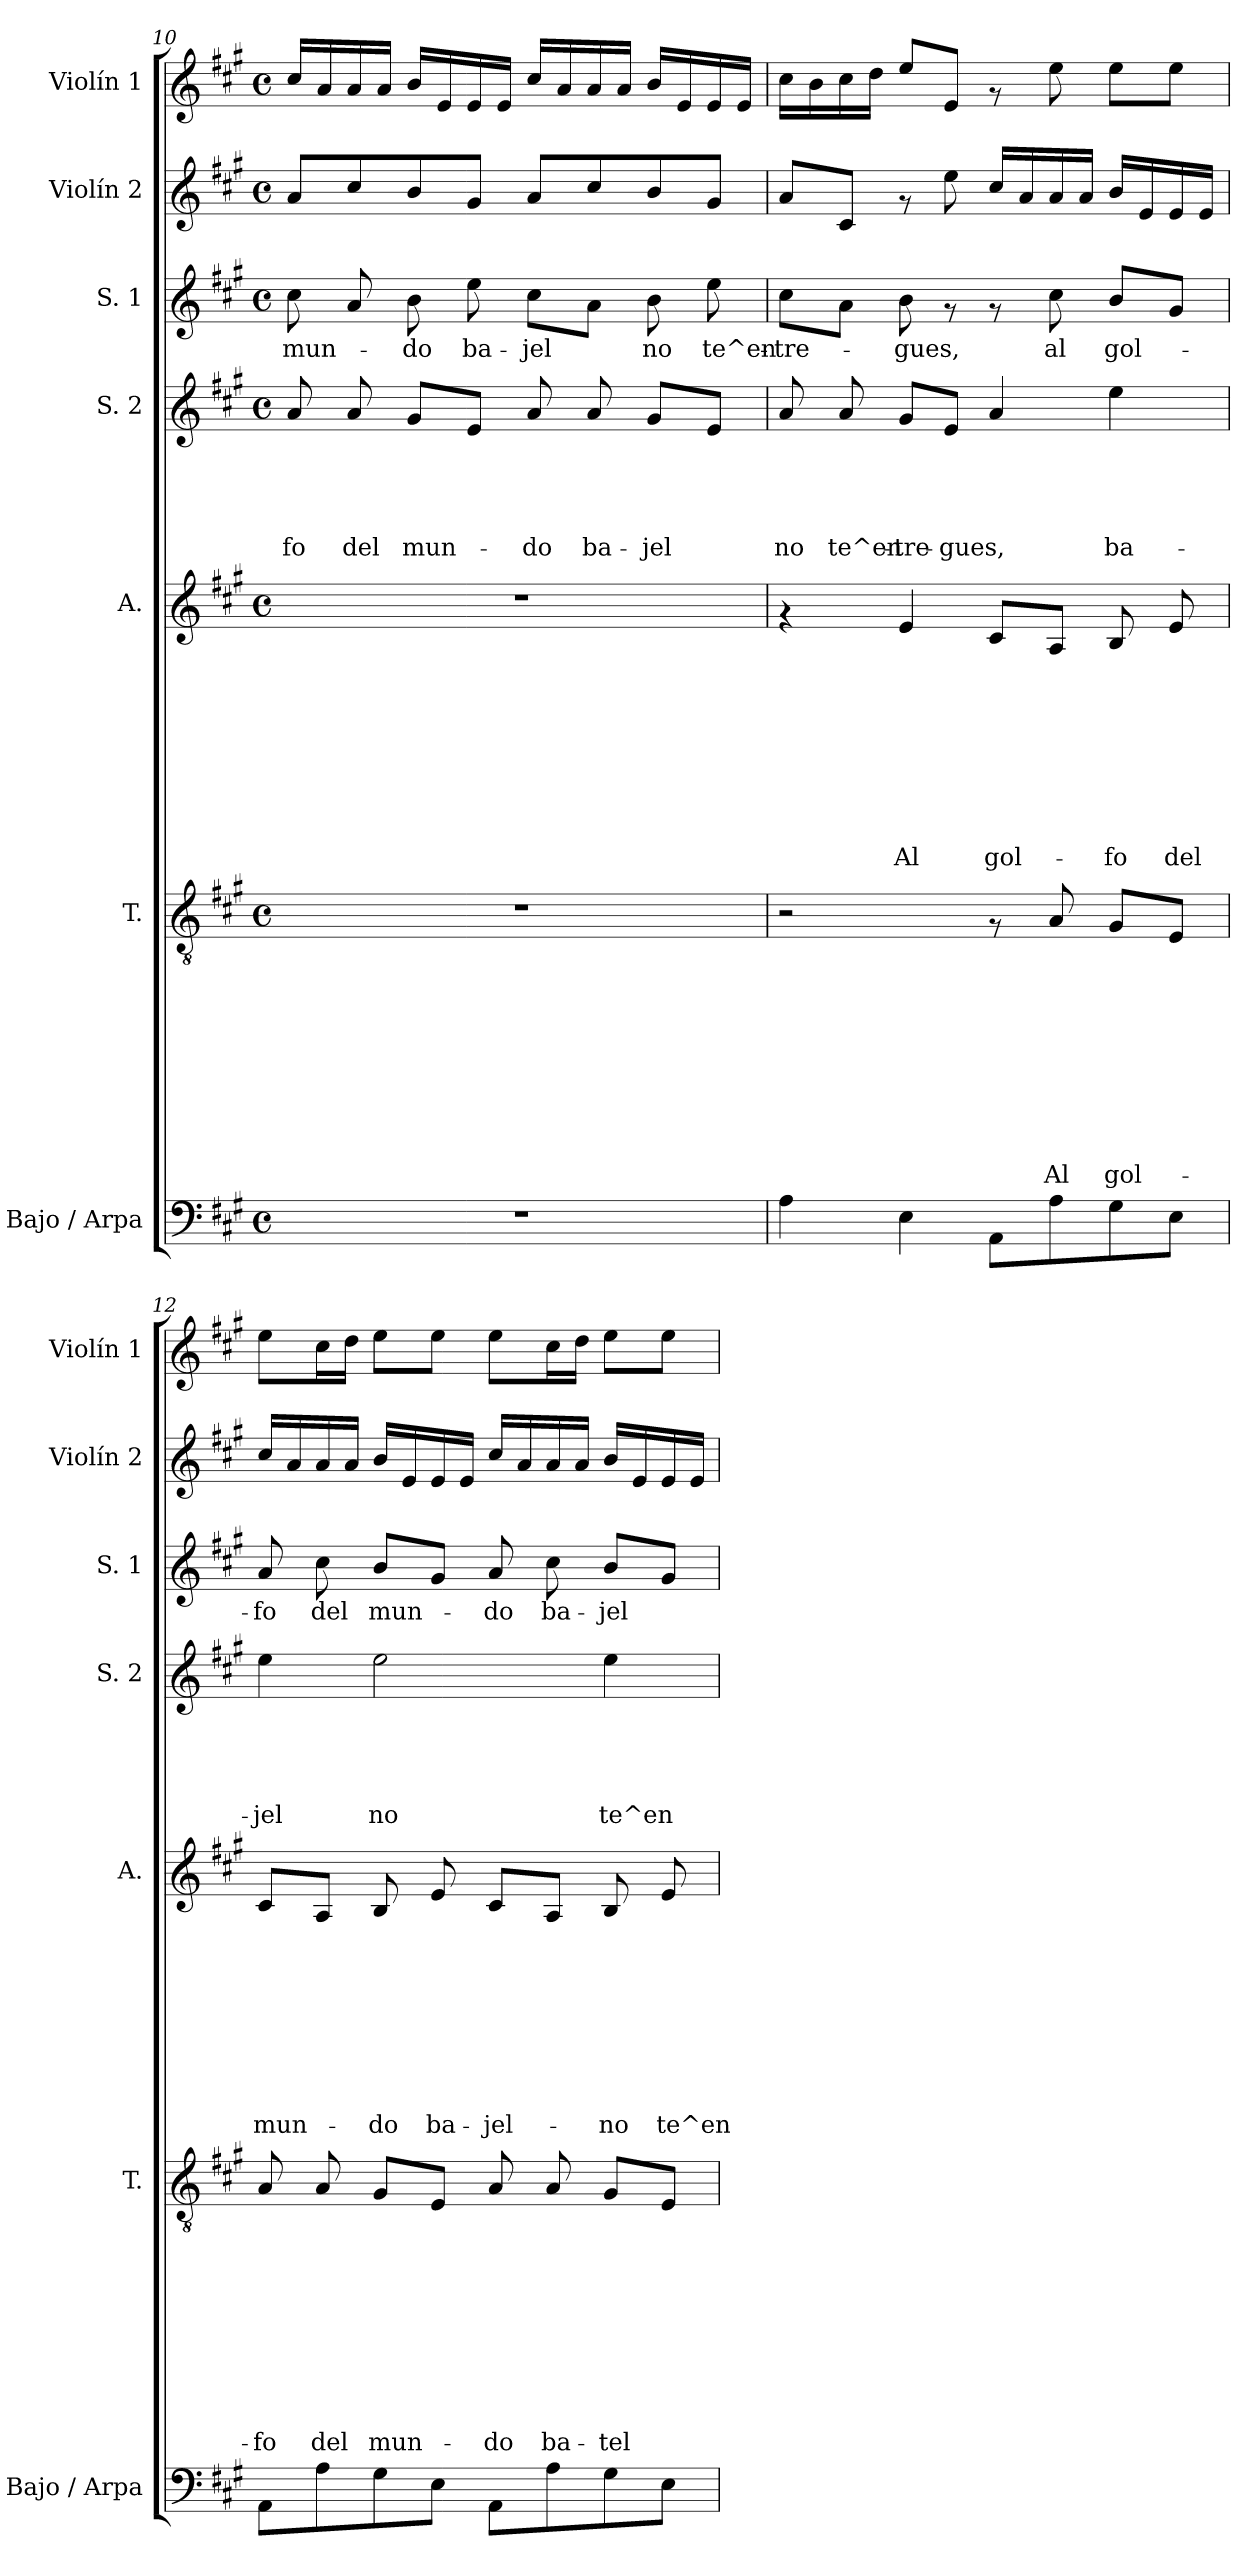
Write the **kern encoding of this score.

**kern	**kern	**text	**text	**text	**text	**text	**text	**text	**text	**text	**text	**kern	**text	**text	**text	**text	**text	**text	**text	**text	**text	**kern	**text	**text	**text	**text	**text	**kern	**text	**kern	**kern
*part7	*part6	*part6	*part6	*part6	*part6	*part6	*part6	*part6	*part6	*part6	*part6	*part5	*part5	*part5	*part5	*part5	*part5	*part5	*part5	*part5	*part5	*part4	*part4	*part4	*part4	*part4	*part4	*part3	*part3	*part2	*part1
*staff7	*staff6	*staff6	*staff6	*staff6	*staff6	*staff6	*staff6	*staff6	*staff6	*staff6	*staff6	*staff5	*staff5	*staff5	*staff5	*staff5	*staff5	*staff5	*staff5	*staff5	*staff5	*staff4	*staff4	*staff4	*staff4	*staff4	*staff4	*staff3	*staff3	*staff2	*staff1
*I"Bajo / Arpa	*I"T.	*	*	*	*	*	*	*	*	*	*	*I"A.	*	*	*	*	*	*	*	*	*	*I"S. 2	*	*	*	*	*	*I"S. 1	*	*I"Violín 2	*I"Violín 1
*I'Bajo / Arpa	*I'T.	*	*	*	*	*	*	*	*	*	*	*I'A.	*	*	*	*	*	*	*	*	*	*I'S. 2	*	*	*	*	*	*I'S. 1	*	*I'Violín 2	*I'Violín 1
!!LO:LB:g=z
*clefF4	*clefGv2	*	*	*	*	*	*	*	*	*	*	*clefG2	*	*	*	*	*	*	*	*	*	*clefG2	*	*	*	*	*	*clefG2	*	*clefG2	*clefG2
*k[f#c#g#]	*k[f#c#g#]	*	*	*	*	*	*	*	*	*	*	*k[f#c#g#]	*	*	*	*	*	*	*	*	*	*k[f#c#g#]	*	*	*	*	*	*k[f#c#g#]	*	*k[f#c#g#]	*k[f#c#g#]
*A:	*A:	*	*	*	*	*	*	*	*	*	*	*A:	*	*	*	*	*	*	*	*	*	*A:	*	*	*	*	*	*A:	*	*A:	*A:
*M4/4	*M4/4	*	*	*	*	*	*	*	*	*	*	*M4/4	*	*	*	*	*	*	*	*	*	*M4/4	*	*	*	*	*	*M4/4	*	*M4/4	*M4/4
*met(c)	*met(c)	*	*	*	*	*	*	*	*	*	*	*met(c)	*	*	*	*	*	*	*	*	*	*met(c)	*	*	*	*	*	*met(c)	*	*met(c)	*met(c)
=10	=10	=10	=10	=10	=10	=10	=10	=10	=10	=10	=10	=10	=10	=10	=10	=10	=10	=10	=10	=10	=10	=10	=10	=10	=10	=10	=10	=10	=10	=10	=10
!	!	!	!	!	!	!	!	!	!	!	!	!	!	!	!	!	!	!	!	!	!	!	!	!	!	!	!LO:LY:b	!	!LO:LY:b	!	!
1r	1r	.	.	.	.	.	.	.	.	.	.	1r	.	.	.	.	.	.	.	.	.	8a/	.	.	.	.	-fo	8cc#\	mun-	8a/L	16cc#/LL
.	.	.	.	.	.	.	.	.	.	.	.	.	.	.	.	.	.	.	.	.	.	.	.	.	.	.	.	.	.	.	16a/
!	!	!	!	!	!	!	!	!	!	!	!	!	!	!	!	!	!	!	!	!	!	!	!	!	!	!	!LO:LY:b	!	!	!	!
.	.	.	.	.	.	.	.	.	.	.	.	.	.	.	.	.	.	.	.	.	.	8a/	.	.	.	.	del	8a/	.	8cc#/	16a/
.	.	.	.	.	.	.	.	.	.	.	.	.	.	.	.	.	.	.	.	.	.	.	.	.	.	.	.	.	.	.	16a/JJ
!	!	!	!	!	!	!	!	!	!	!	!	!	!	!	!	!	!	!	!	!	!	!	!	!	!	!	!LO:LY:b	!	!LO:LY:b	!	!
.	.	.	.	.	.	.	.	.	.	.	.	.	.	.	.	.	.	.	.	.	.	8g#/L	.	.	.	.	mun-	8b\	-do	8b/	16b/LL
.	.	.	.	.	.	.	.	.	.	.	.	.	.	.	.	.	.	.	.	.	.	.	.	.	.	.	.	.	.	.	16e/
!	!	!	!	!	!	!	!	!	!	!	!	!	!	!	!	!	!	!	!	!	!	!	!	!	!	!	!	!	!LO:LY:b	!	!
.	.	.	.	.	.	.	.	.	.	.	.	.	.	.	.	.	.	.	.	.	.	8e/J	.	.	.	.	.	8ee\	ba-	8g#/J	16e/
.	.	.	.	.	.	.	.	.	.	.	.	.	.	.	.	.	.	.	.	.	.	.	.	.	.	.	.	.	.	.	16e/JJ
!	!	!	!	!	!	!	!	!	!	!	!	!	!	!	!	!	!	!	!	!	!	!	!	!	!	!	!LO:LY:b	!	!LO:LY:b	!	!
.	.	.	.	.	.	.	.	.	.	.	.	.	.	.	.	.	.	.	.	.	.	8a/	.	.	.	.	-do	8cc#\L	-jel	8a/L	16cc#/LL
.	.	.	.	.	.	.	.	.	.	.	.	.	.	.	.	.	.	.	.	.	.	.	.	.	.	.	.	.	.	.	16a/
!	!	!	!	!	!	!	!	!	!	!	!	!	!	!	!	!	!	!	!	!	!	!	!	!	!	!	!LO:LY:b	!	!	!	!
.	.	.	.	.	.	.	.	.	.	.	.	.	.	.	.	.	.	.	.	.	.	8a/	.	.	.	.	ba-	8a\J	.	8cc#/	16a/
.	.	.	.	.	.	.	.	.	.	.	.	.	.	.	.	.	.	.	.	.	.	.	.	.	.	.	.	.	.	.	16a/JJ
!	!	!	!	!	!	!	!	!	!	!	!	!	!	!	!	!	!	!	!	!	!	!	!	!	!	!	!LO:LY:b	!	!LO:LY:b	!	!
.	.	.	.	.	.	.	.	.	.	.	.	.	.	.	.	.	.	.	.	.	.	8g#/L	.	.	.	.	-jel	8b\	no	8b/	16b/LL
.	.	.	.	.	.	.	.	.	.	.	.	.	.	.	.	.	.	.	.	.	.	.	.	.	.	.	.	.	.	.	16e/
!	!	!	!	!	!	!	!	!	!	!	!	!	!	!	!	!	!	!	!	!	!	!	!	!	!	!	!	!	!LO:LY:b	!	!
.	.	.	.	.	.	.	.	.	.	.	.	.	.	.	.	.	.	.	.	.	.	8e/J	.	.	.	.	.	8ee\	te^en-	8g#/J	16e/
.	.	.	.	.	.	.	.	.	.	.	.	.	.	.	.	.	.	.	.	.	.	.	.	.	.	.	.	.	.	.	16e/JJ
=11	=11	=11	=11	=11	=11	=11	=11	=11	=11	=11	=11	=11	=11	=11	=11	=11	=11	=11	=11	=11	=11	=11	=11	=11	=11	=11	=11	=11	=11	=11	=11
!	!	!	!	!	!	!	!	!	!	!	!	!	!	!	!	!	!	!	!	!	!	!	!	!	!	!	!LO:LY:b	!	!LO:LY:b	!	!
4A\	2r	.	.	.	.	.	.	.	.	.	.	4rf	.	.	.	.	.	.	.	.	.	8a/	.	.	.	.	no	8cc#\L	-tre-	8a/L	16cc#\LL
.	.	.	.	.	.	.	.	.	.	.	.	.	.	.	.	.	.	.	.	.	.	.	.	.	.	.	.	.	.	.	16b\
!	!	!	!	!	!	!	!	!	!	!	!	!	!	!	!	!	!	!	!	!	!	!	!	!	!	!	!LO:LY:b	!	!	!	!
.	.	.	.	.	.	.	.	.	.	.	.	.	.	.	.	.	.	.	.	.	.	8a/	.	.	.	.	te^en-	8a\J	.	8c#/J	16cc#\
.	.	.	.	.	.	.	.	.	.	.	.	.	.	.	.	.	.	.	.	.	.	.	.	.	.	.	.	.	.	.	16dd\JJ
!	!	!	!	!	!	!	!	!	!	!	!	!	!	!	!	!	!	!	!	!	!LO:LY:b	!	!	!	!	!	!LO:LY:b	!	!LO:LY:b	!	!
4E\	.	.	.	.	.	.	.	.	.	.	.	4e/	.	.	.	.	.	.	.	.	Al	8g#/L	.	.	.	.	-tre-	8b\	-gues,	8rf	8ee/L
!	!	!	!	!	!	!	!	!	!	!	!	!	!	!	!	!	!	!	!	!	!	!	!	!	!	!	!LO:LY:b	!	!	!	!
.	.	.	.	.	.	.	.	.	.	.	.	.	.	.	.	.	.	.	.	.	.	8e/J	.	.	.	.	-gues,	8rf	.	8ee\	8e/J
!	!	!	!	!	!	!	!	!	!	!	!	!	!	!	!	!	!	!	!	!	!LO:LY:b	!	!	!	!	!	!	!	!	!	!
8AA\L	8rF	.	.	.	.	.	.	.	.	.	.	8c#/L	.	.	.	.	.	.	.	.	gol-	4a/	.	.	.	.	.	8rf	.	16cc#/LL	8rf
.	.	.	.	.	.	.	.	.	.	.	.	.	.	.	.	.	.	.	.	.	.	.	.	.	.	.	.	.	.	16a/	.
!	!	!	!	!	!	!	!	!	!	!	!LO:LY:b	!	!	!	!	!	!	!	!	!	!	!	!	!	!	!	!	!	!LO:LY:b	!	!
8A\	8A/	.	.	.	.	.	.	.	.	.	Al	8A/J	.	.	.	.	.	.	.	.	.	.	.	.	.	.	.	8cc#\	al	16a/	8ee\
.	.	.	.	.	.	.	.	.	.	.	.	.	.	.	.	.	.	.	.	.	.	.	.	.	.	.	.	.	.	16a/JJ	.
!	!	!	!	!	!	!	!	!	!	!	!LO:LY:b	!	!	!	!	!	!	!	!	!	!LO:LY:b	!	!	!	!	!	!LO:LY:b	!	!LO:LY:b	!	!
8G#\	8G#/L	.	.	.	.	.	.	.	.	.	gol-	8B/	.	.	.	.	.	.	.	.	-fo	4ee\	.	.	.	.	ba-	8b/L	gol-	16b/LL	8ee\L
.	.	.	.	.	.	.	.	.	.	.	.	.	.	.	.	.	.	.	.	.	.	.	.	.	.	.	.	.	.	16e/	.
!	!	!	!	!	!	!	!	!	!	!	!	!	!	!	!	!	!	!	!	!	!LO:LY:b	!	!	!	!	!	!	!	!	!	!
8E\J	8E/J	.	.	.	.	.	.	.	.	.	.	8e/	.	.	.	.	.	.	.	.	del	.	.	.	.	.	.	8g#/J	.	16e/	8ee\J
.	.	.	.	.	.	.	.	.	.	.	.	.	.	.	.	.	.	.	.	.	.	.	.	.	.	.	.	.	.	16e/JJ	.
=12	=12	=12	=12	=12	=12	=12	=12	=12	=12	=12	=12	=12	=12	=12	=12	=12	=12	=12	=12	=12	=12	=12	=12	=12	=12	=12	=12	=12	=12	=12	=12
!	!	!	!	!	!	!	!	!	!	!	!LO:LY:b	!	!	!	!	!	!	!	!	!	!LO:LY:b	!	!	!	!	!	!LO:LY:b	!	!LO:LY:b	!	!
8AA\L	8A/	.	.	.	.	.	.	.	.	.	-fo	8c#/L	.	.	.	.	.	.	.	.	mun-	4ee\	.	.	.	.	-jel	8a/	-fo	16cc#/LL	8ee\L
.	.	.	.	.	.	.	.	.	.	.	.	.	.	.	.	.	.	.	.	.	.	.	.	.	.	.	.	.	.	16a/	.
!	!	!	!	!	!	!	!	!	!	!	!LO:LY:b	!	!	!	!	!	!	!	!	!	!	!	!	!	!	!	!	!	!LO:LY:b	!	!
8A\	8A/	.	.	.	.	.	.	.	.	.	del	8A/J	.	.	.	.	.	.	.	.	.	.	.	.	.	.	.	8cc#\	del	16a/	16cc#\L
.	.	.	.	.	.	.	.	.	.	.	.	.	.	.	.	.	.	.	.	.	.	.	.	.	.	.	.	.	.	16a/JJ	16dd\JJ
!	!	!	!	!	!	!	!	!	!	!	!LO:LY:b	!	!	!	!	!	!	!	!	!	!LO:LY:b	!	!	!	!	!	!LO:LY:b	!	!LO:LY:b	!	!
8G#\	8G#/L	.	.	.	.	.	.	.	.	.	mun-	8B/	.	.	.	.	.	.	.	.	-do	2ee\	.	.	.	.	no	8b/L	mun-	16b/LL	8ee\L
.	.	.	.	.	.	.	.	.	.	.	.	.	.	.	.	.	.	.	.	.	.	.	.	.	.	.	.	.	.	16e/	.
!	!	!	!	!	!	!	!	!	!	!	!	!	!	!	!	!	!	!	!	!	!LO:LY:b	!	!	!	!	!	!	!	!	!	!
8E\J	8E/J	.	.	.	.	.	.	.	.	.	.	8e/	.	.	.	.	.	.	.	.	ba-	.	.	.	.	.	.	8g#/J	.	16e/	8ee\J
.	.	.	.	.	.	.	.	.	.	.	.	.	.	.	.	.	.	.	.	.	.	.	.	.	.	.	.	.	.	16e/JJ	.
!	!	!	!	!	!	!	!	!	!	!	!LO:LY:b	!	!	!	!	!	!	!	!	!	!LO:LY:b	!	!	!	!	!	!	!	!LO:LY:b	!	!
8AA\L	8A/	.	.	.	.	.	.	.	.	.	-do	8c#/L	.	.	.	.	.	.	.	.	-jel-	.	.	.	.	.	.	8a/	-do	16cc#/LL	8ee\L
.	.	.	.	.	.	.	.	.	.	.	.	.	.	.	.	.	.	.	.	.	.	.	.	.	.	.	.	.	.	16a/	.
!	!	!	!	!	!	!	!	!	!	!	!LO:LY:b	!	!	!	!	!	!	!	!	!	!	!	!	!	!	!	!	!	!LO:LY:b	!	!
8A\	8A/	.	.	.	.	.	.	.	.	.	ba-	8A/J	.	.	.	.	.	.	.	.	.	.	.	.	.	.	.	8cc#\	ba-	16a/	16cc#\L
.	.	.	.	.	.	.	.	.	.	.	.	.	.	.	.	.	.	.	.	.	.	.	.	.	.	.	.	.	.	16a/JJ	16dd\JJ
!	!	!	!	!	!	!	!	!	!	!	!LO:LY:b	!	!	!	!	!	!	!	!	!	!LO:LY:b	!	!	!	!	!	!LO:LY:b	!	!LO:LY:b	!	!
8G#\	8G#/L	.	.	.	.	.	.	.	.	.	-tel	8B/	.	.	.	.	.	.	.	.	-no	4ee\	.	.	.	.	te^en-	8b/L	-jel	16b/LL	8ee\L
.	.	.	.	.	.	.	.	.	.	.	.	.	.	.	.	.	.	.	.	.	.	.	.	.	.	.	.	.	.	16e/	.
!	!	!	!	!	!	!	!	!	!	!	!	!	!	!	!	!	!	!	!	!	!LO:LY:b	!	!	!	!	!	!	!	!	!	!
8E\J	8E/J	.	.	.	.	.	.	.	.	.	.	8e/	.	.	.	.	.	.	.	.	te^en-	.	.	.	.	.	.	8g#/J	.	16e/	8ee\J
.	.	.	.	.	.	.	.	.	.	.	.	.	.	.	.	.	.	.	.	.	.	.	.	.	.	.	.	.	.	16e/JJ	.
=	=	=	=	=	=	=	=	=	=	=	=	=	=	=	=	=	=	=	=	=	=	=	=	=	=	=	=	=	=	=	=
*-	*-	*-	*-	*-	*-	*-	*-	*-	*-	*-	*-	*-	*-	*-	*-	*-	*-	*-	*-	*-	*-	*-	*-	*-	*-	*-	*-	*-	*-	*-	*-
